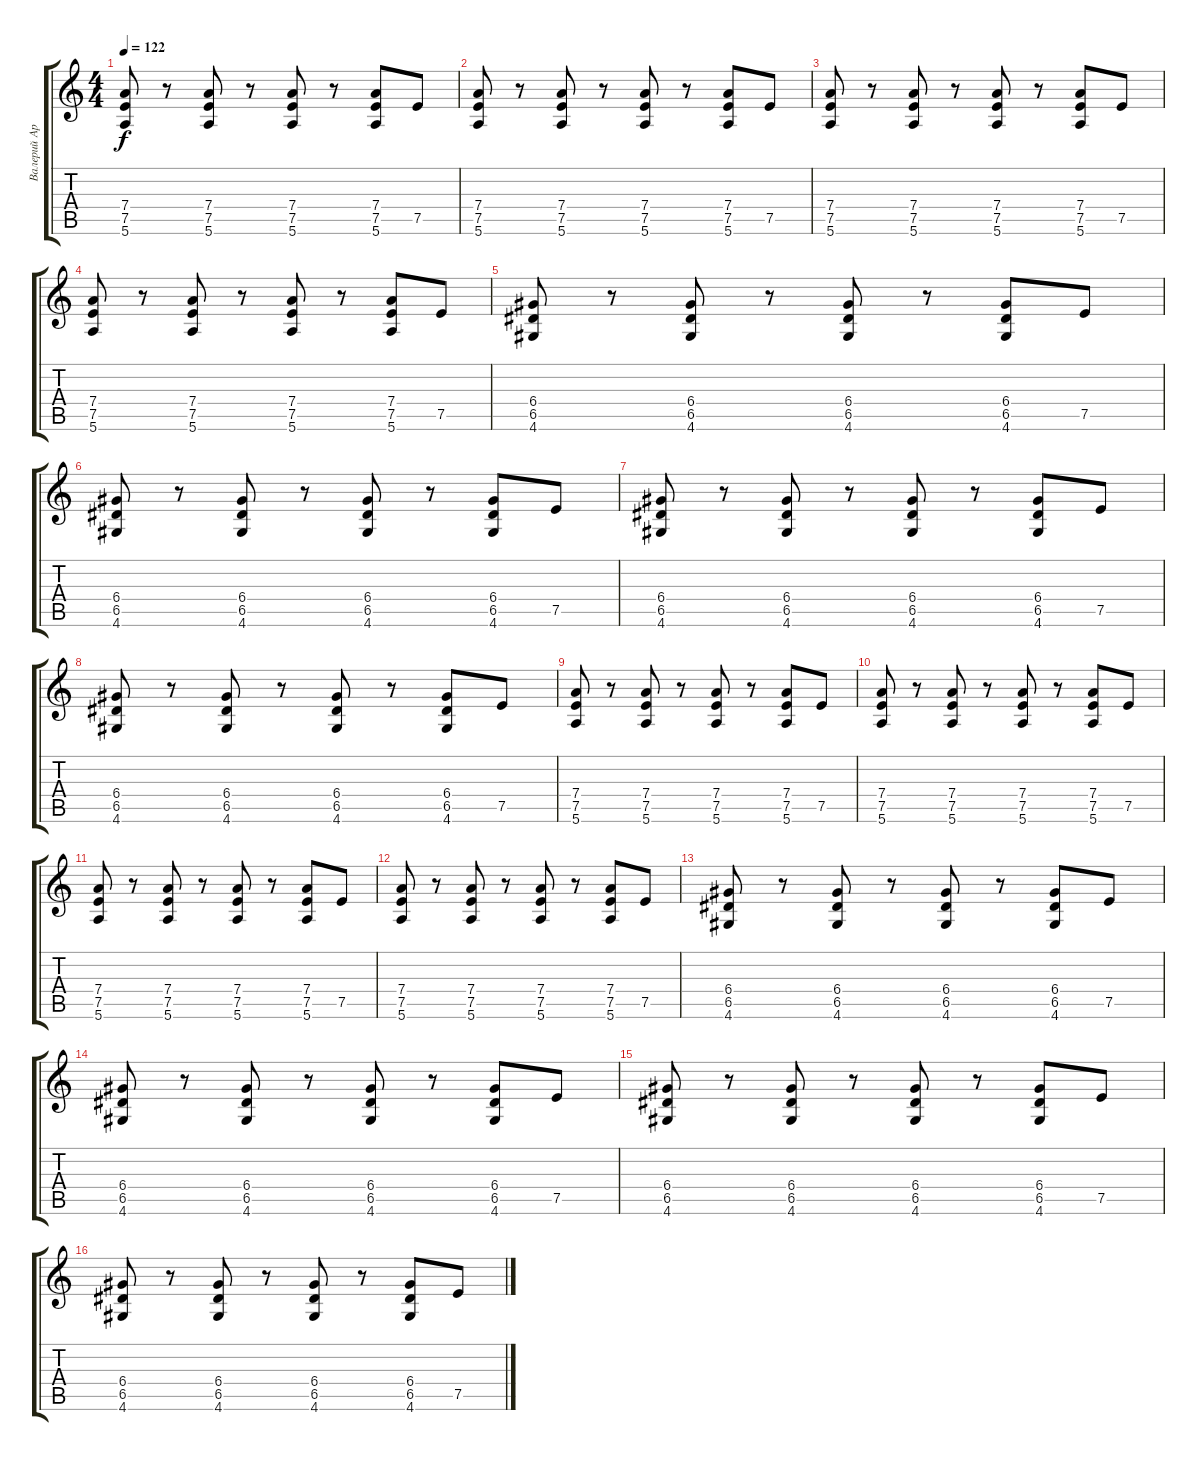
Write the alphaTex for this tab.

\track ("Валерий Аркадин" "Валерий Ар") {instrument distortionguitar}
\staff {score tabs}
\tuning (E4 B3 G3 D3 A2 E2) {hide}
\ts (4 4)
\tempo 122
\clef g2
\ks c
(7.4 7.5 5.6).8{dy f} r.8 (7.4 7.5 5.6).8 r.8 (7.4 7.5 5.6).8 r.8 (7.4 7.5 5.6).8 7.5.8 |
(7.4 7.5 5.6).8 r.8 (7.4 7.5 5.6).8 r.8 (7.4 7.5 5.6).8 r.8 (7.4 7.5 5.6).8 7.5.8 |
(7.4 7.5 5.6).8 r.8 (7.4 7.5 5.6).8 r.8 (7.4 7.5 5.6).8 r.8 (7.4 7.5 5.6).8 7.5.8 |
(7.4 7.5 5.6).8 r.8 (7.4 7.5 5.6).8 r.8 (7.4 7.5 5.6).8 r.8 (7.4 7.5 5.6).8 7.5.8 |
(6.4 6.5 4.6).8 r.8 (6.4 6.5 4.6).8 r.8 (6.4 6.5 4.6).8 r.8 (6.4 6.5 4.6).8 7.5.8 |
(6.4 6.5 4.6).8 r.8 (6.4 6.5 4.6).8 r.8 (6.4 6.5 4.6).8 r.8 (6.4 6.5 4.6).8 7.5.8 |
(6.4 6.5 4.6).8 r.8 (6.4 6.5 4.6).8 r.8 (6.4 6.5 4.6).8 r.8 (6.4 6.5 4.6).8 7.5.8 |
(6.4 6.5 4.6).8 r.8 (6.4 6.5 4.6).8 r.8 (6.4 6.5 4.6).8 r.8 (6.4 6.5 4.6).8 7.5.8 |
(7.4 7.5 5.6).8 r.8 (7.4 7.5 5.6).8 r.8 (7.4 7.5 5.6).8 r.8 (7.4 7.5 5.6).8 7.5.8 |
(7.4 7.5 5.6).8 r.8 (7.4 7.5 5.6).8 r.8 (7.4 7.5 5.6).8 r.8 (7.4 7.5 5.6).8 7.5.8 |
(7.4 7.5 5.6).8 r.8 (7.4 7.5 5.6).8 r.8 (7.4 7.5 5.6).8 r.8 (7.4 7.5 5.6).8 7.5.8 |
(7.4 7.5 5.6).8 r.8 (7.4 7.5 5.6).8 r.8 (7.4 7.5 5.6).8 r.8 (7.4 7.5 5.6).8 7.5.8 |
(6.4 6.5 4.6).8 r.8 (6.4 6.5 4.6).8 r.8 (6.4 6.5 4.6).8 r.8 (6.4 6.5 4.6).8 7.5.8 |
(6.4 6.5 4.6).8 r.8 (6.4 6.5 4.6).8 r.8 (6.4 6.5 4.6).8 r.8 (6.4 6.5 4.6).8 7.5.8 |
(6.4 6.5 4.6).8 r.8 (6.4 6.5 4.6).8 r.8 (6.4 6.5 4.6).8 r.8 (6.4 6.5 4.6).8 7.5.8 |
(6.4 6.5 4.6).8 r.8 (6.4 6.5 4.6).8 r.8 (6.4 6.5 4.6).8 r.8 (6.4 6.5 4.6).8 7.5.8
